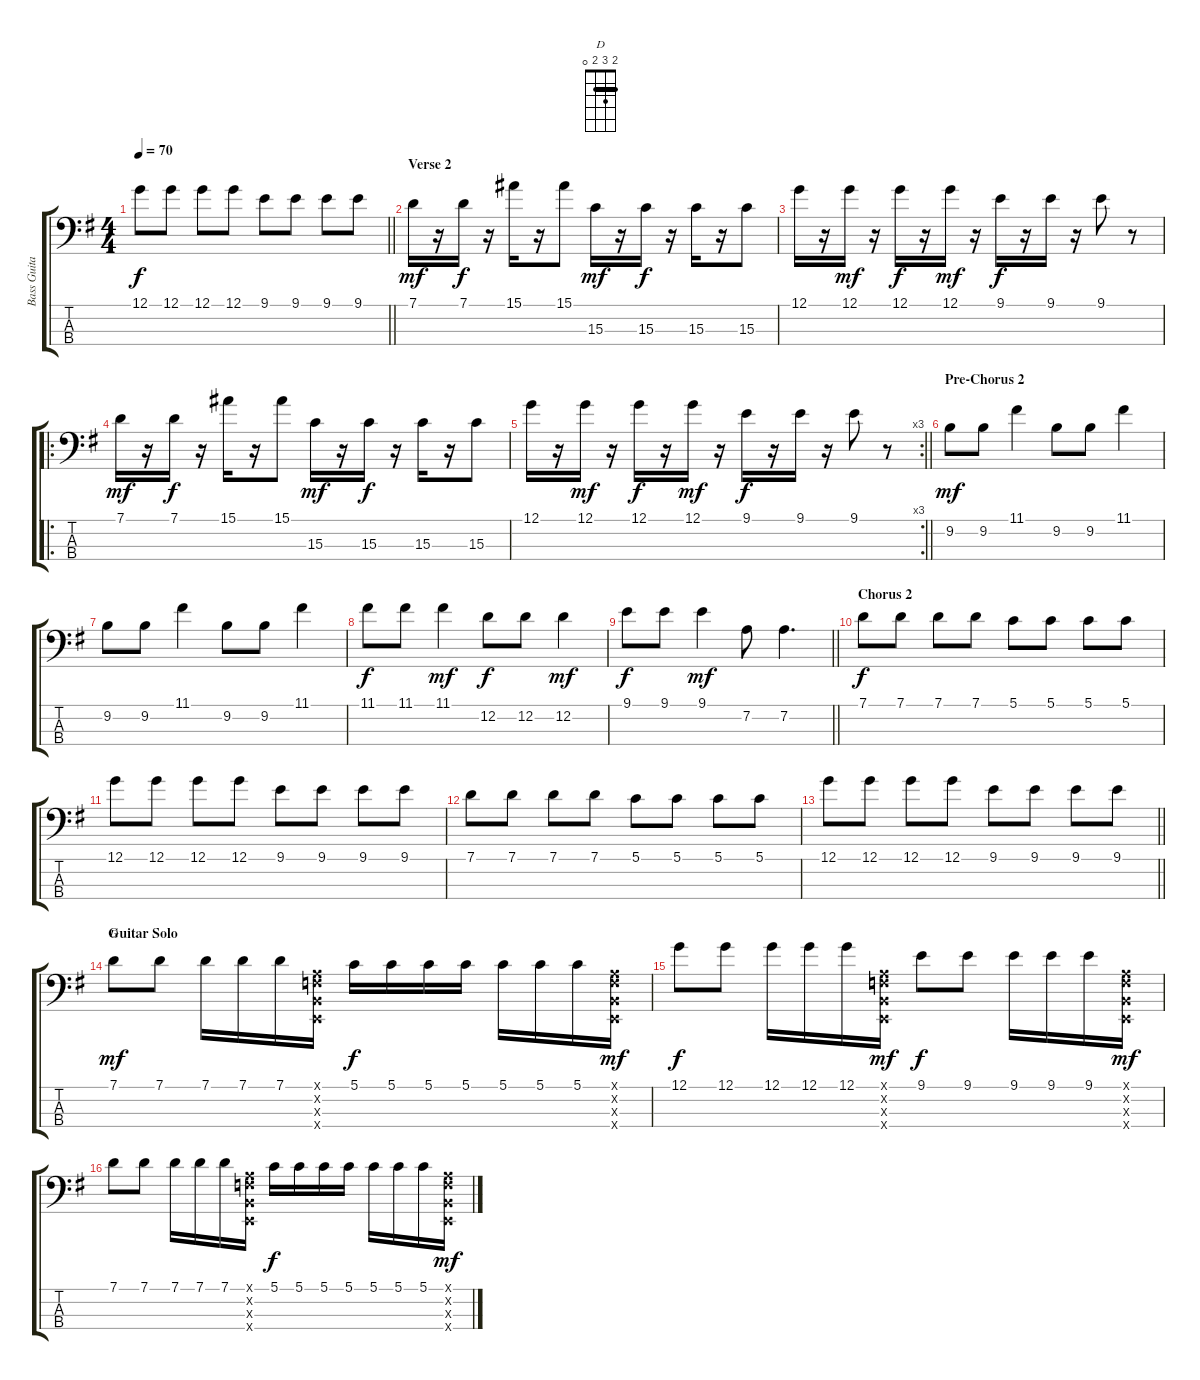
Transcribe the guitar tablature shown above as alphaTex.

\track ("Bass Guitar: Chris Campbell" "Bass Guita") {instrument electricbassfinger}
\staff {score tabs}
\tuning (G2 D2 A1 E1) {hide}
\chord ("D" 2 3 2 0) {barre 2}
\ts (4 4)
\tempo 70
\clef f4
\barLineRight lightlight
\ks g
12.1.8{dy f} 12.1.8 12.1.8 12.1.8 9.1.8 9.1.8 9.1.8 9.1.8 |
\section ("" "Verse 2")
7.1.16{dy mf} r.16 7.1.16{dy f} r.16 15.1.16 r.16 15.1.8 15.3.16{dy mf} r.16 15.3.16{dy f} r.16 15.3.16 r.16 15.3.8 |
12.1.16 r.16 12.1.16{dy mf} r.16 12.1.16{dy f} r.16 12.1.16{dy mf} r.16 9.1.16{dy f} r.16 9.1.16 r.16 9.1.8 r.8 |
\ro
7.1.16{dy mf} r.16 7.1.16{dy f} r.16 15.1.16 r.16 15.1.8 15.3.16{dy mf} r.16 15.3.16{dy f} r.16 15.3.16 r.16 15.3.8 |
\rc 3
\barLineRight lightlight
12.1.16 r.16 12.1.16{dy mf} r.16 12.1.16{dy f} r.16 12.1.16{dy mf} r.16 9.1.16{dy f} r.16 9.1.16 r.16 9.1.8 r.8 |
\section ("" "Pre-Chorus 2")
9.2.8{dy mf} 9.2.8 11.1.4 9.2.8 9.2.8 11.1.4 |
9.2.8 9.2.8 11.1.4 9.2.8 9.2.8 11.1.4 |
11.1.8{dy f} 11.1.8 11.1.4{dy mf} 12.2.8{dy f} 12.2.8 12.2.4{dy mf} |
\barLineRight lightlight
9.1.8{dy f} 9.1.8 9.1.4{dy mf} 7.2.8 7.2.4{d} |
\section ("" "Chorus 2")
7.1.8{dy f} 7.1.8 7.1.8 7.1.8 5.1.8 5.1.8 5.1.8 5.1.8 |
12.1.8 12.1.8 12.1.8 12.1.8 9.1.8 9.1.8 9.1.8 9.1.8 |
7.1.8 7.1.8 7.1.8 7.1.8 5.1.8 5.1.8 5.1.8 5.1.8 |
\barLineRight lightlight
12.1.8 12.1.8 12.1.8 12.1.8 9.1.8 9.1.8 9.1.8 9.1.8 |
\section ("" "Guitar Solo")
7.1.8{ch "D" dy mf} 7.1.8 7.1.16 7.1.16 7.1.16 (2.1{x} 3.2{x} 2.3{x} 0.4{x}).16 5.1.16{dy f} 5.1.16 5.1.16 5.1.16 5.1.16 5.1.16 5.1.16 (2.1{x} 3.2{x} 2.3{x} 0.4{x}).16{dy mf} |
12.1.8{dy f} 12.1.8 12.1.16 12.1.16 12.1.16 (2.1{x} 3.2{x} 2.3{x} 0.4{x}).16{dy mf} 9.1.8{dy f} 9.1.8 9.1.16 9.1.16 9.1.16 (2.1{x} 3.2{x} 2.3{x} 0.4{x}).16{dy mf} |
7.1.8 7.1.8 7.1.16 7.1.16 7.1.16 (2.1{x} 3.2{x} 2.3{x} 0.4{x}).16 5.1.16{dy f} 5.1.16 5.1.16 5.1.16 5.1.16 5.1.16 5.1.16 (2.1{x} 3.2{x} 2.3{x} 0.4{x}).16{dy mf}
